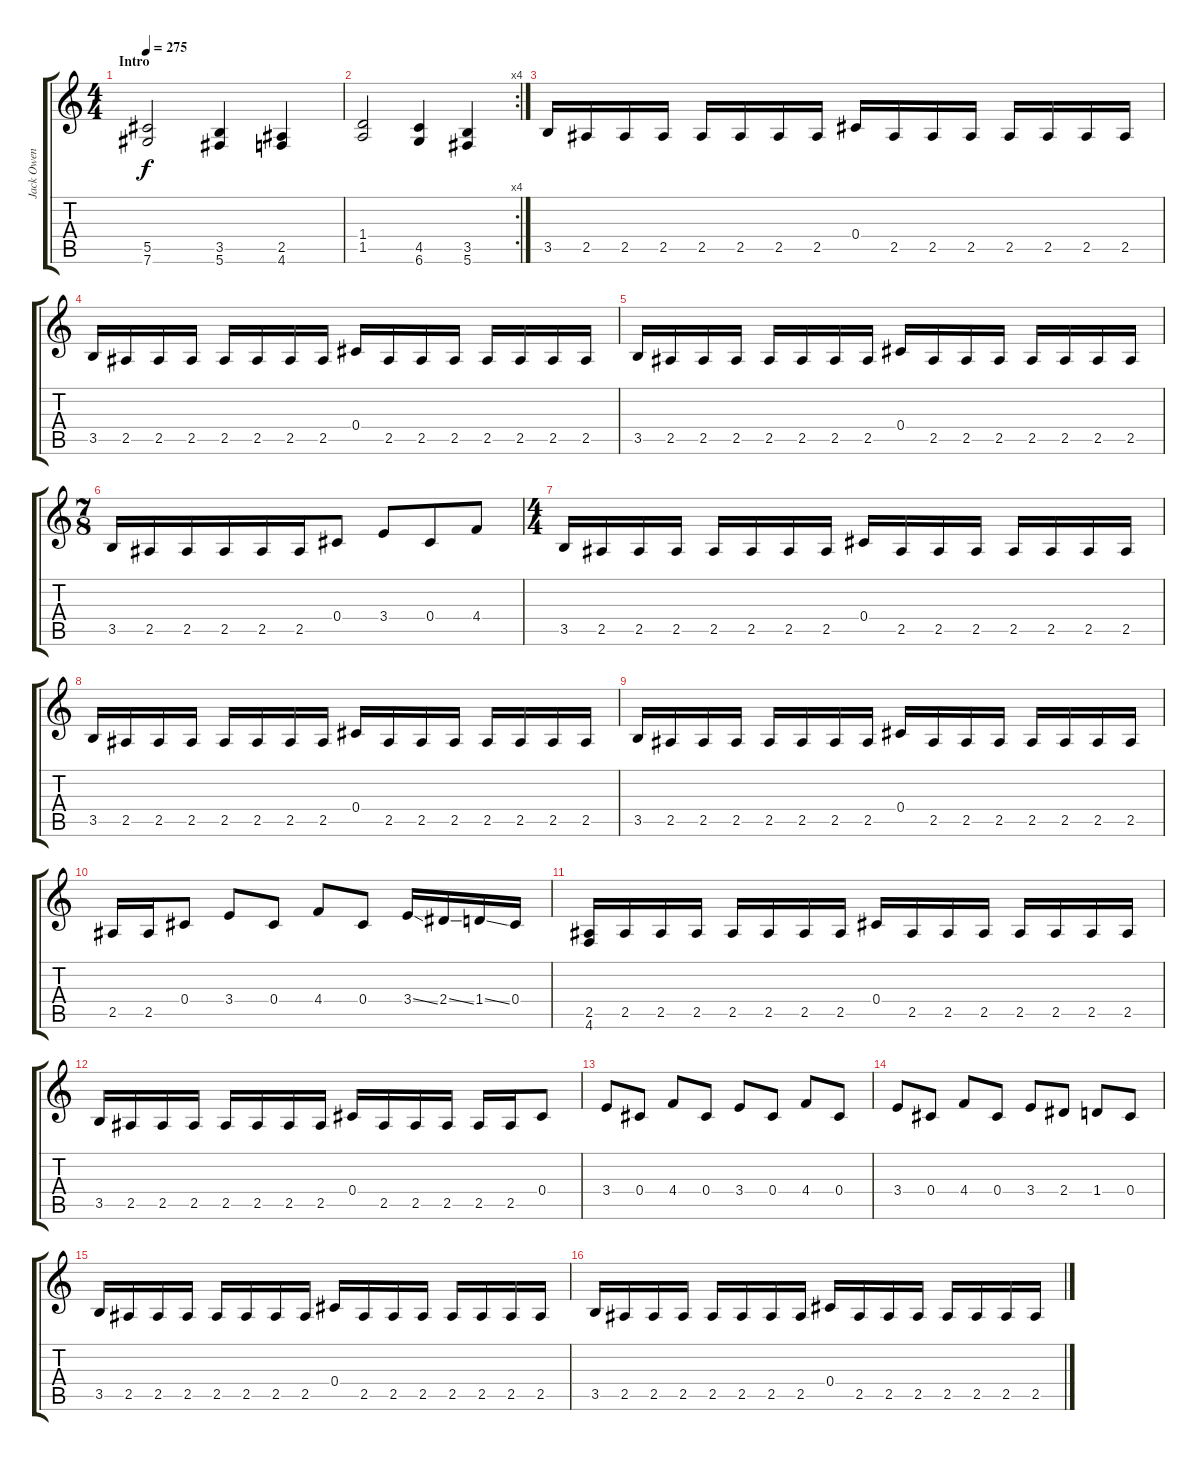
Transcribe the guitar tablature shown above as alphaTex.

\track ("Jack Owen" "Jack Owen") {instrument distortionguitar}
\staff {score tabs}
\tuning (Eb4 Bb3 Gb3 Db3 Ab2 Db2) {hide}
\ts (4 4)
\section ("" "Intro")
\tempo 275
\clef g2
\ks c
(5.5 7.6).2{dy f instrument distortionguitar} (3.5 5.6).4 (2.5 4.6).4 |
\rc 4
(1.4 1.5).2 (4.5 6.6).4 (3.5 5.6).4 |
3.5.16 2.5.16 2.5.16 2.5.16 2.5.16 2.5.16 2.5.16 2.5.16 0.4.16 2.5.16 2.5.16 2.5.16 2.5.16 2.5.16 2.5.16 2.5.16 |
3.5.16 2.5.16 2.5.16 2.5.16 2.5.16 2.5.16 2.5.16 2.5.16 0.4.16 2.5.16 2.5.16 2.5.16 2.5.16 2.5.16 2.5.16 2.5.16 |
3.5.16 2.5.16 2.5.16 2.5.16 2.5.16 2.5.16 2.5.16 2.5.16 0.4.16 2.5.16 2.5.16 2.5.16 2.5.16 2.5.16 2.5.16 2.5.16 |
\ts (7 8)
3.5.16 2.5.16 2.5.16 2.5.16 2.5.16 2.5.16 0.4.8 3.4.8 0.4.8 4.4.8 |
\ts (4 4)
3.5.16 2.5.16 2.5.16 2.5.16 2.5.16 2.5.16 2.5.16 2.5.16 0.4.16 2.5.16 2.5.16 2.5.16 2.5.16 2.5.16 2.5.16 2.5.16 |
3.5.16 2.5.16 2.5.16 2.5.16 2.5.16 2.5.16 2.5.16 2.5.16 0.4.16 2.5.16 2.5.16 2.5.16 2.5.16 2.5.16 2.5.16 2.5.16 |
3.5.16 2.5.16 2.5.16 2.5.16 2.5.16 2.5.16 2.5.16 2.5.16 0.4.16 2.5.16 2.5.16 2.5.16 2.5.16 2.5.16 2.5.16 2.5.16 |
2.5.16 2.5.16 0.4.8 3.4.8 0.4.8 4.4.8 0.4.8 3.4{ss}.16 2.4{ss}.16{instrument guitarfretnoise} 1.4{ss}.16{instrument guitarfretnoise} 0.4.16{instrument guitarfretnoise} |
(2.5 4.6).16{instrument distortionguitar} 2.5.16 2.5.16 2.5.16 2.5.16 2.5.16 2.5.16 2.5.16 0.4.16 2.5.16 2.5.16 2.5.16 2.5.16 2.5.16 2.5.16 2.5.16 |
3.5.16 2.5.16 2.5.16 2.5.16 2.5.16 2.5.16 2.5.16 2.5.16 0.4.16 2.5.16 2.5.16 2.5.16 2.5.16 2.5.16 0.4.8 |
3.4.8 0.4.8 4.4.8 0.4.8 3.4.8 0.4.8 4.4.8 0.4.8 |
3.4.8 0.4.8 4.4.8 0.4.8 3.4.8 2.4.8{instrument guitarfretnoise} 1.4.8{instrument guitarfretnoise} 0.4.8{instrument guitarfretnoise} |
3.5.16{instrument distortionguitar} 2.5.16 2.5.16 2.5.16 2.5.16 2.5.16 2.5.16 2.5.16 0.4.16 2.5.16 2.5.16 2.5.16 2.5.16 2.5.16 2.5.16 2.5.16 |
3.5.16 2.5.16 2.5.16 2.5.16 2.5.16 2.5.16 2.5.16 2.5.16 0.4.16 2.5.16 2.5.16 2.5.16 2.5.16 2.5.16 2.5.16 2.5.16
